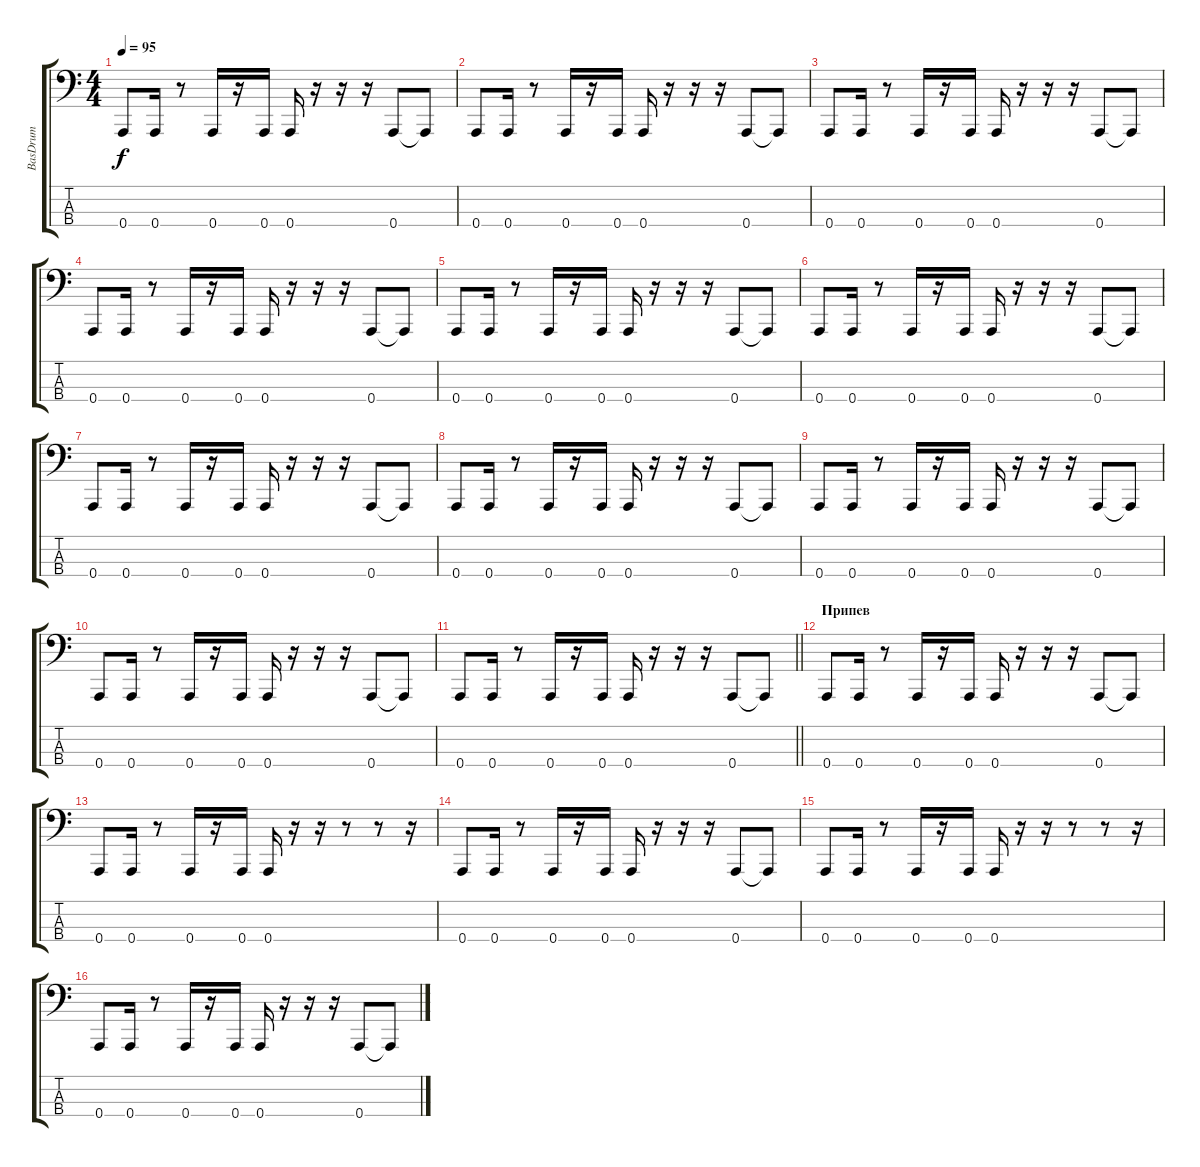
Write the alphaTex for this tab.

\track ("BasDrum" "BasDrum") {instrument acousticbass}
\staff {score tabs}
\tuning (G2 D2 A1 A0) {hide}
\ts (4 4)
\tempo 95
\clef f4
\ks c
0.4.8{dy f} 0.4.16 r.8 0.4.16 r.16 0.4.16 0.4.16 r.16 r.16 r.16 0.4.8 0.4{t}.8 |
0.4.8 0.4.16 r.8 0.4.16 r.16 0.4.16 0.4.16 r.16 r.16 r.16 0.4.8 0.4{t}.8 |
0.4.8 0.4.16 r.8 0.4.16 r.16 0.4.16 0.4.16 r.16 r.16 r.16 0.4.8 0.4{t}.8 |
0.4.8 0.4.16 r.8 0.4.16 r.16 0.4.16 0.4.16 r.16 r.16 r.16 0.4.8 0.4{t}.8 |
0.4.8 0.4.16 r.8 0.4.16 r.16 0.4.16 0.4.16 r.16 r.16 r.16 0.4.8 0.4{t}.8 |
0.4.8 0.4.16 r.8 0.4.16 r.16 0.4.16 0.4.16 r.16 r.16 r.16 0.4.8 0.4{t}.8 |
0.4.8 0.4.16 r.8 0.4.16 r.16 0.4.16 0.4.16 r.16 r.16 r.16 0.4.8 0.4{t}.8 |
0.4.8 0.4.16 r.8 0.4.16 r.16 0.4.16 0.4.16 r.16 r.16 r.16 0.4.8 0.4{t}.8 |
0.4.8 0.4.16 r.8 0.4.16 r.16 0.4.16 0.4.16 r.16 r.16 r.16 0.4.8 0.4{t}.8 |
0.4.8 0.4.16 r.8 0.4.16 r.16 0.4.16 0.4.16 r.16 r.16 r.16 0.4.8 0.4{t}.8 |
\barLineRight lightlight
0.4.8 0.4.16 r.8 0.4.16 r.16 0.4.16 0.4.16 r.16 r.16 r.16 0.4.8 0.4{t}.8 |
\section ("" "Припев")
0.4.8 0.4.16 r.8 0.4.16 r.16 0.4.16 0.4.16 r.16 r.16 r.16 0.4.8 0.4{t}.8 |
0.4.8 0.4.16 r.8 0.4.16 r.16 0.4.16 0.4.16 r.16 r.16 r.8 r.8 r.16 |
0.4.8 0.4.16 r.8 0.4.16 r.16 0.4.16 0.4.16 r.16 r.16 r.16 0.4.8 0.4{t}.8 |
0.4.8 0.4.16 r.8 0.4.16 r.16 0.4.16 0.4.16 r.16 r.16 r.8 r.8 r.16 |
0.4.8 0.4.16 r.8 0.4.16 r.16 0.4.16 0.4.16 r.16 r.16 r.16 0.4.8 0.4{t}.8
